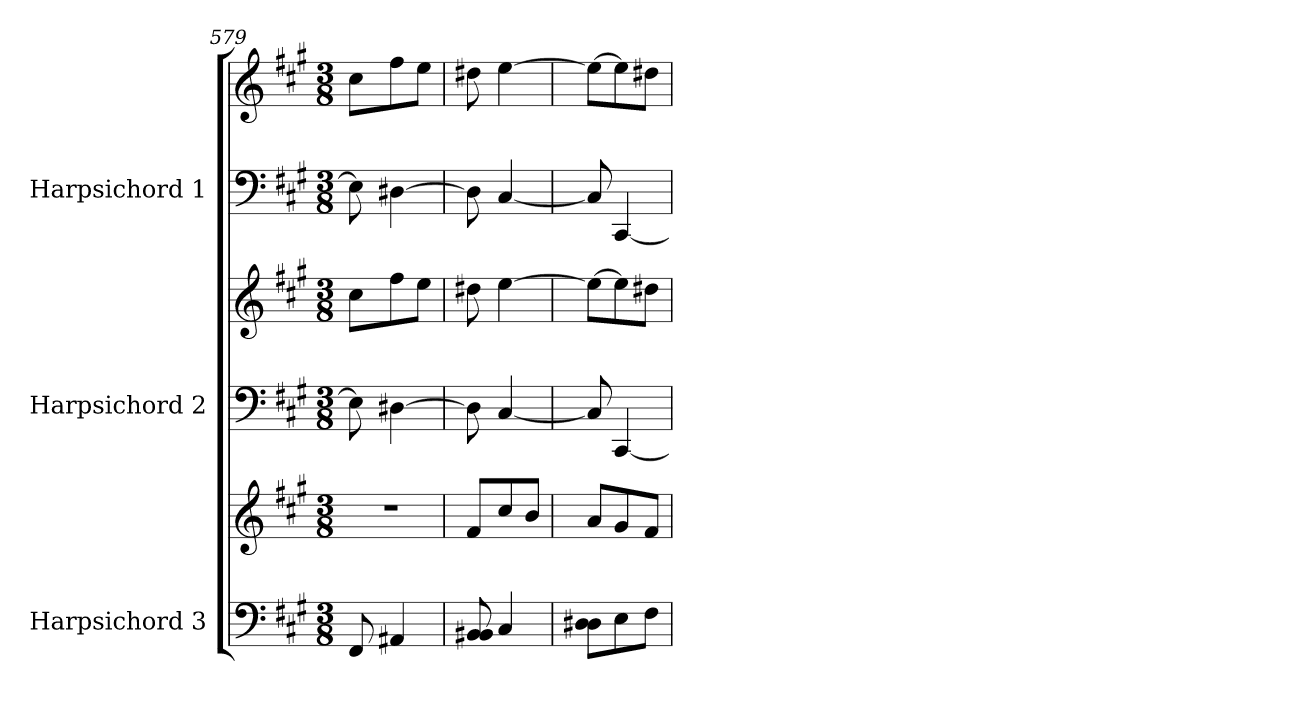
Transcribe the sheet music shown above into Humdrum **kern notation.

**kern	**kern	**kern	**kern	**kern	**kern
*part3	*part3	*part2	*part2	*part1	*part1
*staff6	*staff5	*staff4	*staff3	*staff2	*staff1
*I"Harpsichord 3	*	*I"Harpsichord 2	*	*I"Harpsichord 1	*
*I'Hp	*	*I'Hp	*	*I'Hp	*
*clefF4	*clefG2	*clefF4	*clefG2	*clefF4	*clefG2
*k[f#c#g#]	*k[f#c#g#]	*k[f#c#g#]	*k[f#c#g#]	*k[f#c#g#]	*k[f#c#g#]
*M3/8	*M3/8	*M3/8	*M3/8	*M3/8	*M3/8
=579	=579	=579	=579	=579	=579
8FF#/	4.r	8En\]	8cc#\L	8En\]	8cc#\L
4AA#X/	.	[4D#X\	8ff#\	[4D#X\	8ff#\
.	.	.	8ee\J	.	8ee\J
=580	=580	=580	=580	=580	=580
8BB/ 8BB#X/	8f#/L	8D#\]	8dd#X\	8D#\]	8dd#X\
4C#/	8cc#/	[4C#/	[4ee\	[4C#/	[4ee\
.	8b/J	.	.	.	.
=581	=581	=581	=581	=581	=581
8D\ 8D#X\L	8a/L	8C#/]	8ee\L_	8C#/]	8ee\L_
8E\	8g#/	[4CC#/	8ee\]	[4CC#/	8ee\]
8F#\J	8f#/J	.	8dd#X\J	.	8dd#X\J
=	=	=	=	=	=
*-	*-	*-	*-	*-	*-
